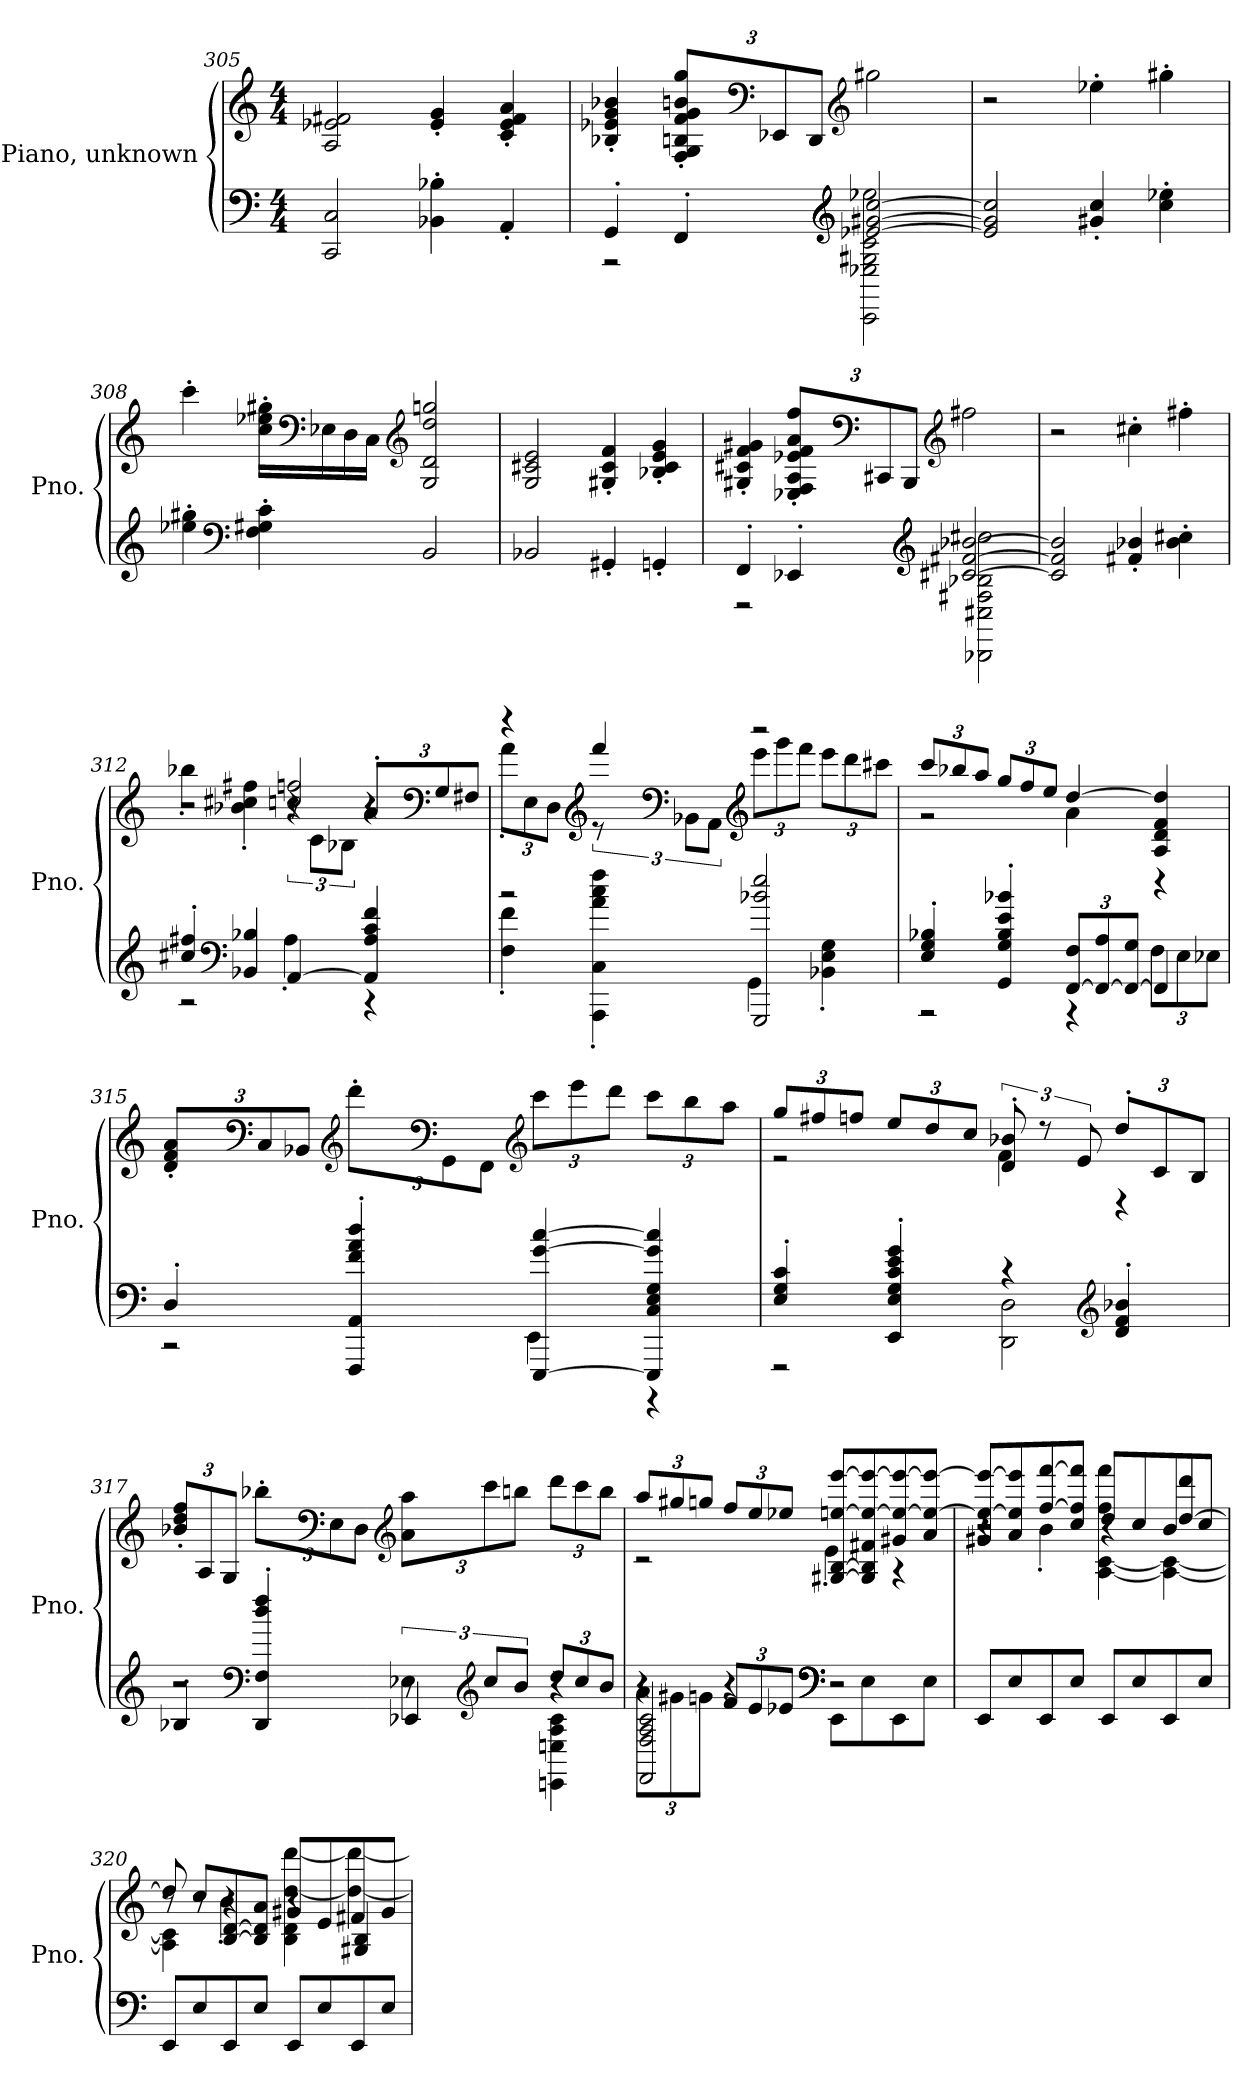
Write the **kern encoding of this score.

**kern	**kern
*part1	*part1
*staff2	*staff1
*I"Piano, unknown	*
*I'Pno.	*
*clefF4	*clefG2
*k[]	*k[]
*M4/4	*M4/4
=305	=305
2CC/ 2C/	2A/ 2e-X/ 2f#X/
4BB-X\' 4B-X\'	4e-/' 4g/'
4AA'/	4c/' 4e-/' 4f#/' 4a/'
=306	=306
*^	*
4GG'/	2r	4B-X/' 4e-X/' 4g/' 4b-X/'
*	*	*Xbrackettup
4FF'/	.	12F/' 12G/' 12Bn/' 12f/' 12g/' 12bn/' 12gg/'L
*	*	*clefF4
.	.	12EE-X/
.	.	12DD/J
*clefG2	*	*clefG2
[2e-X/ [2g#X/ [2cc/	2CC\ 2E-X\ 2G#X\ 2c\ 2ee-X\	2gg#X\
*v	*v	*
=307	=307
2e-/] 2g#/] 2cc/]	2r
4g#X/' 4cc/'	4ee-X'\
4cc\' 4ee-X\'	4gg#X'\
!!LO:LB:g=z
=308	=308
4ee-X\' 4gg#X\'	4ccc'\
*clefF4	*
4F\' 4G#X\' 4c\'	16cc\' 16ee-X\' 16gg#X\'LL
*	*clefF4
.	16E-X\
.	16D\
.	16C\JJ
*	*clefG2
2BB/	2G/ 2d/ 2dd/ 2ggn/
=309	=309
2BB-X/	2G/ 2c#X/ 2e/
4GG#X'/	4G#X/' 4c#/' 4f/'
4GGn'/	4B-X/' 4c#/' 4e/' 4g/'
=310	=310
*^	*
4FF'/	2r	4G#X/' 4c#X/' 4f/' 4g#X/'
4EE-X'/	.	12E-X/' 12F/' 12A/' 12e-X/' 12f/' 12a/' 12ff/'L
*	*	*clefF4
.	.	12CC#X/
.	.	12BBB/J
*clefG2	*	*clefG2
[2c#X/ [2f#X/ [2b-X/	2BBB-X\ 2C#X\ 2F#X\ 2B-X\ 2cc#X\	2ff#X\
*v	*v	*
=311	=311
2c#/] 2f#/] 2b-/]	2r
4f#X/' 4b-X/'	4cc#X'\
4b-\' 4cc#X\'	4ff#X'\
!!LO:PB:g=z
=312	=312
*^	*^
*	*	*	*^
4cc#X/' 4ff#X/'	2r	2r	4bb-X'\	2r
*clefF4	*	*	*	*
4BB-X/ 4B-X/	.	.	4b-X\' 4cc#X\' 4ff#X\'	.
*	*	*	*brackettup	*
[4AA/	4A'\	2ccn/ 2ffn/	12r	4r
.	.	.	12c\L	.
.	.	.	12B-X\J	.
*	*	*	*	*Xbrackettup
4AA/] 4A/ 4c/ 4f/	4r	.	4r	12a'/L
*	*	*clefF4	*	*
.	.	.	.	12G/
.	.	.	.	12F#X/J
*	*	*	*v	*v
=313	=313	=313	=313
2r	4F\' 4f\'	4r	12a'\L
.	.	.	12E\
.	.	.	12D\J
*	*	*clefG2	*
*	*	*	*brackettup
.	4AAA\' 4C\' 4a\' 4cc\' 4ff\'	4fff/	12r
*	*	*clefF4	*
.	.	.	12BB-X\L
.	.	.	12AA\J
*	*	*clefG2	*
*	*	*	*Xbrackettup
2GGG/ 2b-X/ 2ee/	4GG\	2r	12eee\L
.	.	.	12ggg\
.	.	.	12fff\J
.	4BB-X\' 4E\' 4G\'	.	12eee\L
.	.	.	12ddd\
.	.	.	12ccc#X\J
!!LO:LB:g=z	!!
=314	=314	=314	=314
4E/' 4G/' 4B-X/'	2r	12ccc/L	2r
.	.	12bb-X/	.
.	.	12aa/J	.
4GG/' 4G/' 4B-/' 4e/' 4b-X/'	.	12gg/L	.
.	.	12ff/	.
.	.	12ee/J	.
*Xbrackettup	*	*	*
[12FF/ 12F/L	4r	[4dd/	4a\
12FF/_ 12A/	.	.	.
12FF/_ 12G/J	.	.	.
4FF/]	12F\L	4A/ 4d/ 4f/ 4dd/]	4r
.	12E\	.	.
.	12E-X\J	.	.
*	*	*v	*v
=315	=315	=315
4D'/	2r	12d/' 12f/' 12a/'L
*	*	*clefF4
.	.	12C/
.	.	12BB-X/J
*	*	*clefG2
4FFF/' 4AA/' 4f/' 4a/' 4dd/'	.	12ddd'\L
*	*	*clefF4
.	.	12GG\
.	.	12FF\J
*	*	*clefG2
[4EEE/ [4g/ [4cc/	4EE\	12ccc\L
.	.	12eee\
.	.	12ddd\J
4EEE/] 4C/ 4E/ 4G/ 4g/] 4cc/]	4r	12ccc\L
.	.	12bb\
.	.	12aa\J
!!LO:LB:g=z
=316	=316	=316
*	*	*^
4E/' 4G/' 4c/'	2r	12gg/L	2r
.	.	12ff#X/	.
.	.	12ffn/J	.
4EE/' 4E/' 4G/' 4c/' 4e/' 4g/'	.	12ee/L	.
.	.	12dd/	.
.	.	12cc/J	.
*	*	*brackettup	*
4r	2DD\ 2D\	12d/' 12b-X/'	4f\
.	.	12r	.
.	.	12e/	.
*clefG2	*	*	*
*	*	*Xbrackettup	*
4d/' 4f/' 4b-X/'	.	12dd'/L	4r
.	.	12c/	.
.	.	12B/J	.
*	*	*v	*v
=317	=317	=317
*	*^	*
4B-X'/	2r	2r	12b-X/' 12dd/' 12ff/'L
.	.	.	12A/
.	.	.	12G/J
*clefF4	*	*	*
4DD/' 4F/' 4dd/' 4ff/'	.	.	12bb-X'\L
*	*	*	*clefF4
.	.	.	12E\
.	.	.	12D\J
*	*	*	*clefG2
*brackettup	*	*	*
12r	4E-X\	4EE-X/	12a\ 12aa\L
*clefG2	*	*	*
12cc/L	.	.	12ccc\
12b/J	.	.	12bbn\J
*Xbrackettup	*	*	*
12dd/L	4EEn\ 4En\ 4A\ 4c\	4r	12ddd\L
12cc/	.	.	12ccc\
12b/J	.	.	12bb\J
!!LO:LB:g=z
=318	=318	=318	=318
*	*	*	*^
4r	12a\L	2FF/ 2F/ 2A/ 2c/	12aa/L	2r
.	12g#X\	.	12gg#X/	.
.	12gn\J	.	12ggn/J	.
12f/L	4r	.	12ff/L	.
12e/	.	.	12ee/	.
12e-X/J	.	.	12ee-X/J	.
*clefF4	*	*	*	*
2r	8EE\L	2r	[8G#X/ [8B/ [8een/ [8eee/L	4e'\
.	8E\	.	8G#/] 8B/] 8f#X/ 8ee/_ 8eee/_	.
.	8EE\	.	8g#X/ 8ee/_ 8eee/_	4r
.	8E\J	.	8a/ 8ee/_ 8eee/_J	.
*v	*v	*v	*	*
=319	=319	=319
*	*	*^
8EE/L	8g#X/ 8ee/_ 8eee/_L	4r	2r
8E/	8a/ 8ee/] 8eee/]	.	.
8EE/	[8ff/ [8fff/	4b'\	.
8E/J	8cc/ 8ff/] 8fff/]J	.	.
8EE/L	8dd/L	[4A\ [4c\ 4ff\ 4fff\	4r
8E/	8cc/	.	.
8EE/	8b/	4A\_ 4c\_	[4dd/ 4ddd/
8E/J	8cc/J	.	.
=320	=320	=320	=320
8EE/L	8r	4A\] 4c\]	8dd/]
8E/	8cc/L	.	8r
8EE/	[8B/ [8d/	4b'\	4r
8E/J	8B/] 8d/] 8a/J	.	.
8EE/L	8g#X/L	4B\ 4d\ [4dd\ [4ddd\	4r
8E/	8e/	.	.
8EE/	8f#X/	4dd\_ 4ddd\_	4G#X/ 4B/
8E/J	8g#/J	.	.
*	*v	*v	*v
=	=
*-	*-
